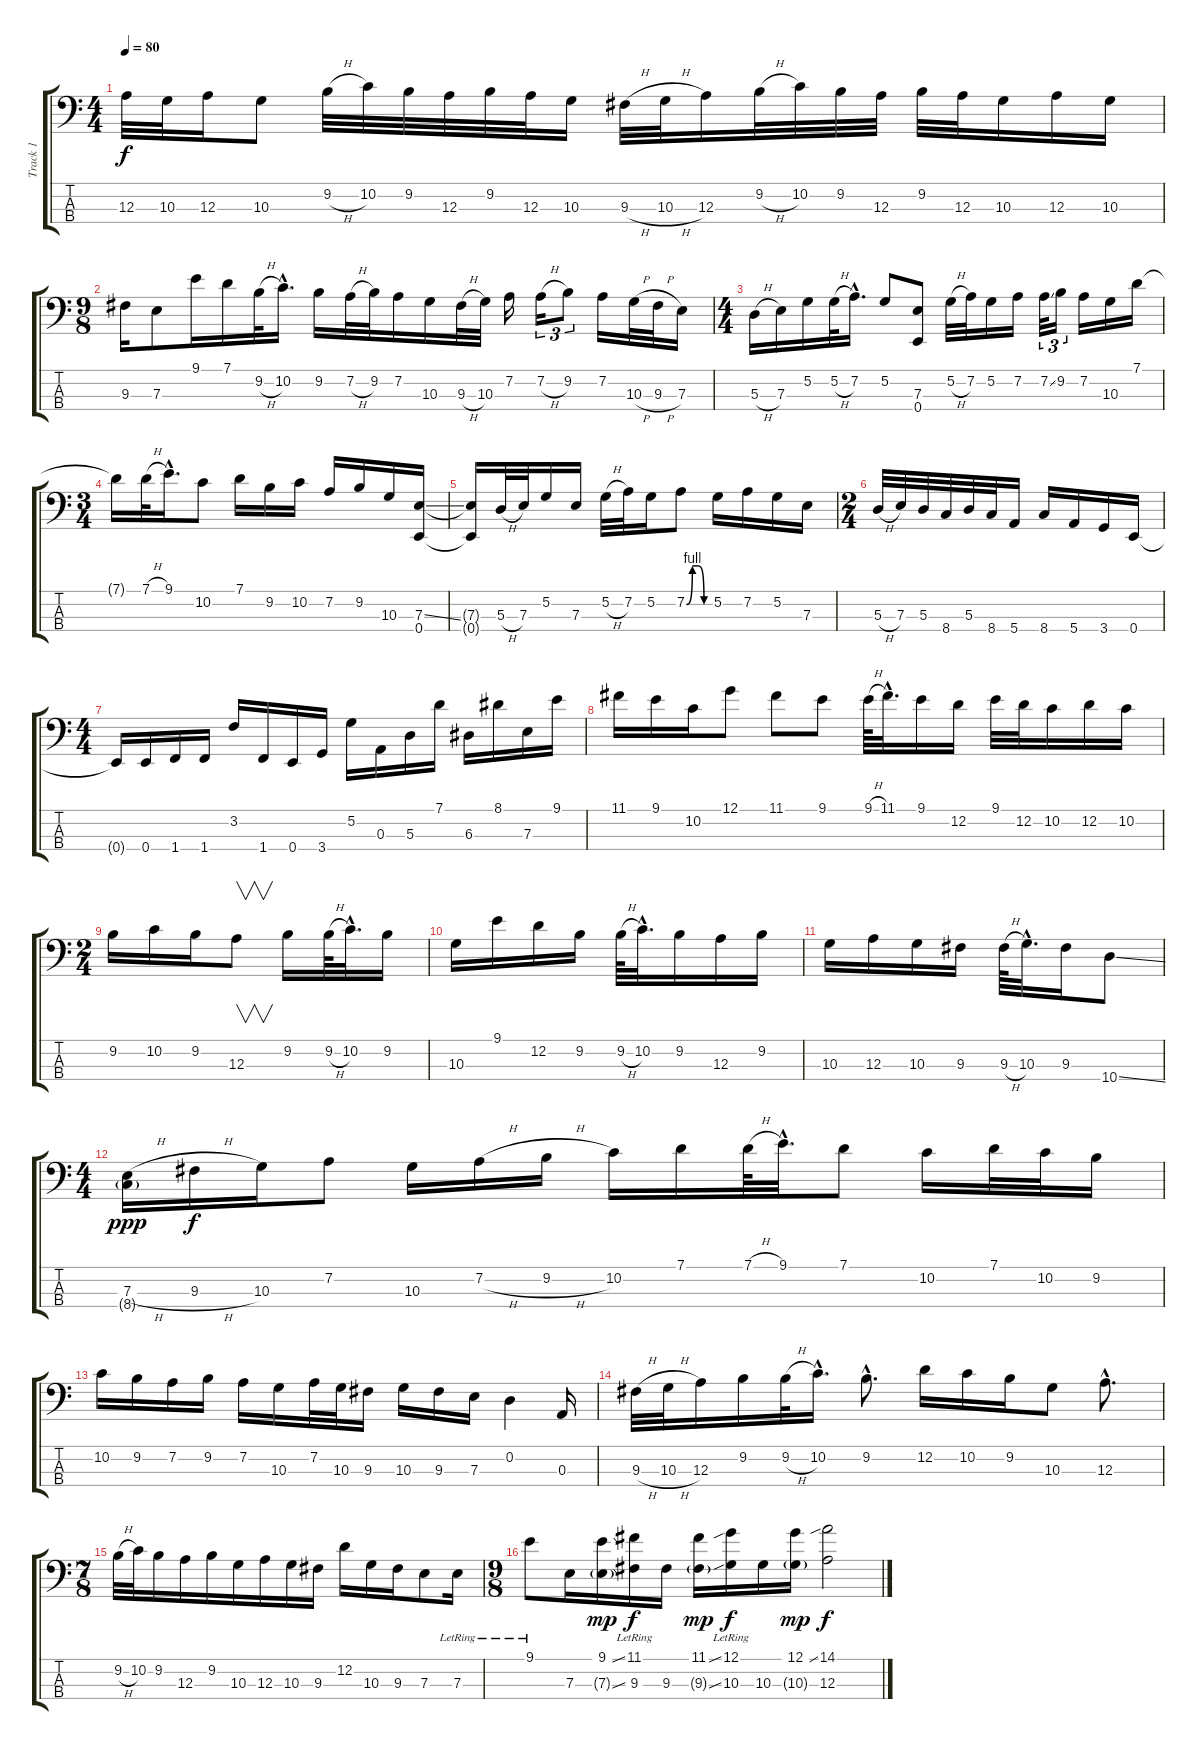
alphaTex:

\track ("Track 1" "Track 1") {instrument electricbassfinger}
\staff {score tabs}
\tuning (G2 D2 A1 E1) {hide}
\ts (4 4)
\tempo 80
\clef f4
\ks c
12.3.32{dy f} 10.3.32 12.3.16 10.3.8 9.2{h}.32 10.2.32 9.2.32 12.3.32 9.2.32 12.3.32 10.3.16 9.3{h}.32 10.3{h}.32 12.3.16 9.2{h}.32 10.2.32 9.2.32 12.3.32 9.2.32 12.3.32 10.3.16 12.3.16 10.3.16 |
\ts (9 8)
9.3.16 7.3.8 9.1.16 7.1.16 9.2{h}.32 10.2{hac}.16{d} 9.2.16 7.2{h}.32 9.2.32 7.2.16 10.3.16 9.3{h}.32 10.3.32 7.2.16 7.2{h}.16{tu (3 2)} 9.2.8{tu (3 2)} 7.2.16 10.3{h}.32 9.3{h}.32 7.3.16 |
\ts (4 4)
5.3{h}.16 7.3.16 5.2.16 5.2{h}.32 7.2{hac}.16{d} 5.2.8 (7.3 0.4).8 5.2{h}.32 7.2.32 5.2.16 7.2.16 7.2{ss}.32{tu (3 2)} 9.2.16{tu (3 2)} 7.2.16 10.3.16 7.1.16 |
\ts (3 4)
7.1{t}.16 7.1{h}.32 9.1{hac}.16{d} 10.2.8 7.1.16 9.2.16 10.2.16 7.2.16 9.2.16 10.3.16 (7.3{ss} 0.4).16 |
(7.3{t} 0.4{t}).16 5.3{h}.32 7.3.32 5.2.16 7.3.16 5.2{h}.32 7.2.32 5.2.16 7.2{be (custom 0 0 15 4 30 4 45 0 60 0)}.8 5.2.16 7.2.16 5.2.16 7.3.16 |
\ts (2 4)
5.3{h}.32 7.3.32 5.3.32 8.4.32 5.3.32 8.4.32 5.4.16 8.4.16 5.4.16 3.4.16 0.4.16 |
\ts (4 4)
0.4{t}.16 0.4.16 1.4.16 1.4.16 3.2.16 1.4.16 0.4.16 3.4.16 5.2.16 0.3.16 5.3.16 7.1.16 6.3.16 8.1.16 7.3.16 9.1.16 |
\section ("" "")
11.1.16 9.1.16 10.2.16 12.1.8 11.1.8 9.1.8 9.1{h}.64 11.1{hac}.32{d} 9.1.16 12.2.16 9.1.32 12.2.32 10.2.16 12.2.16 10.2.16 |
\ts (2 4)
9.2.16 10.2.16 9.2.16 12.3.8{v} 9.2.16 9.2{h}.64 10.2{hac}.32{d} 9.2.16 |
10.3.16 9.1.16 12.2.16 9.2.16 9.2{h}.64 10.2{hac}.32{d} 9.2.16 12.3.16 9.2.16 |
10.3.16 12.3.16 10.3.16 9.3.16 9.3{h}.64 10.3{hac}.32{d} 9.3.16 10.4{ss}.8 |
\ts (4 4)
(7.3{h} 8.4{g}).16{dy ppp} 9.3{h}.16{dy f} 10.3.16 7.2.8 10.3.16 7.2{h}.16 9.2{h}.16 10.2.16 7.1.16 7.1{h}.64 9.1{hac}.32{d} 7.1.8 10.2.16 7.1.32 10.2.32 9.2.16 |
10.2.16 9.2.16 7.2.16 9.2.16 7.2.16 10.3.16 7.2.32 10.3.32 9.3.16 10.3.16 9.3.16 7.3.16 0.2.4 0.3.16 |
9.3{h}.32 10.3{h}.32 12.3.16 9.2.16 9.2{h}.32 10.2{hac}.16{d} 9.2{hac}.8{d} 12.2.16 10.2.16 9.2.16 10.3.8 12.3{hac}.8{d} |
\ts (7 8)
9.2{h}.32 10.2.32 9.2.16 12.3.16 9.2.16 10.3.16 12.3.16 10.3.16 9.3.16 12.2.16 10.3.16 9.3.16 7.3.8 7.3{lr}.16 |
\ts (9 8)
9.1{lr}.8 7.3.16 (9.1{ss} 7.3{ss g}).16{dy mp} (11.1{lr} 9.3).16{dy f} 9.3.16 (11.1{ss} 9.3{ss g}).16{dy mp} (12.1{lr} 10.3).16{dy f} 10.3.16 (12.1{ss} 10.3{g}).16{dy mp} (14.1 12.3).2{dy f}
